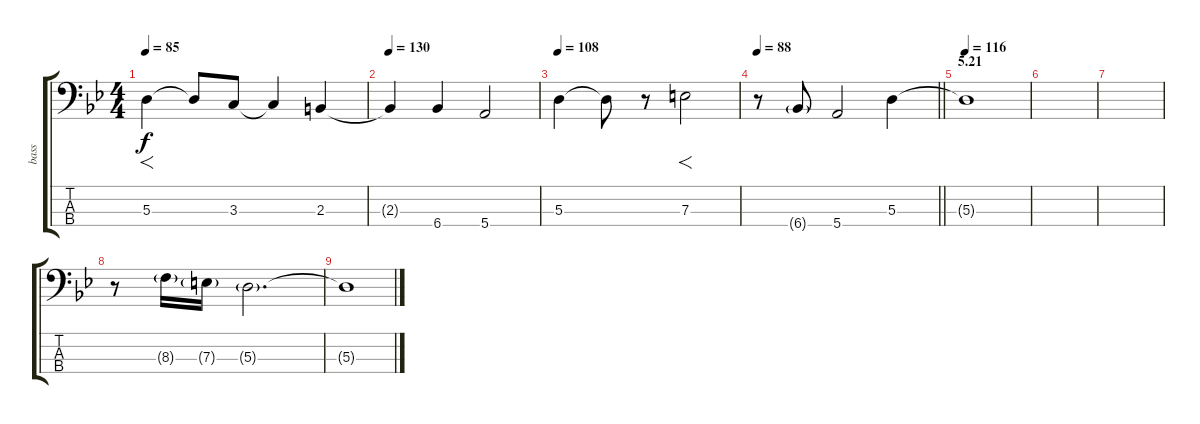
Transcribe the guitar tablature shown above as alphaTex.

\track ("bass" "bass") {instrument acousticbass}
\staff {score tabs}
\tuning (G2 D2 A1 E1) {hide}
\ts (4 4)
\tempo 85
\clef f4
\ks bb
5.3.4{f dy f} 5.3{t}.8 3.3.8 3.3{t}.4 2.3.4 |
\tempo 130
2.3{t}.4 6.4.4 5.4.2 |
\tempo 108
5.3.4 5.3{t}.8 r.8 7.3.2{f} |
\tempo 88
\barLineRight lightlight
r.8 6.4{g}.8 5.4.2 5.3.4 |
\section ("" "5.21")
\tempo 116
5.3{t}.1 |
|
|
r.8 8.3{g}.16 7.3{g}.16 5.3{g}.2{d} |
5.3{t}.1
